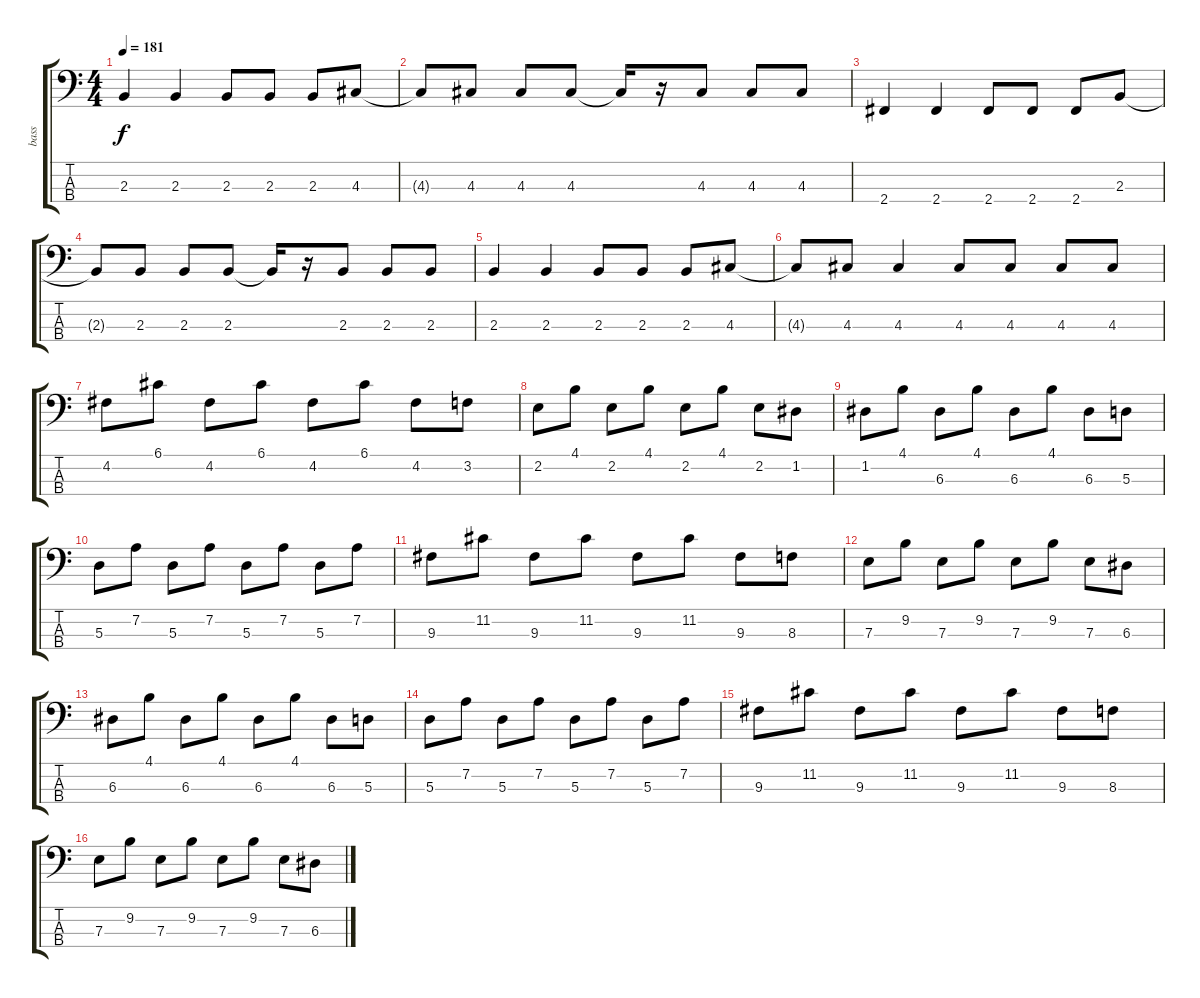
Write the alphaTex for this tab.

\track ("bass" "bass") {instrument electricbasspick}
\staff {score tabs}
\tuning (G2 D2 A1 E1) {hide}
\ts (4 4)
\tempo 181
\clef f4
\ks c
2.3.4{dy f} 2.3.4 2.3.8 2.3.8 2.3.8 4.3.8 |
4.3{t}.8 4.3.8 4.3.8 4.3.8 4.3{t}.16 r.16 4.3.8 4.3.8 4.3.8 |
2.4.4 2.4.4 2.4.8 2.4.8 2.4.8 2.3.8 |
2.3{t}.8 2.3.8 2.3.8 2.3.8 2.3{t}.16 r.16 2.3.8 2.3.8 2.3.8 |
2.3.4 2.3.4 2.3.8 2.3.8 2.3.8 4.3.8 |
4.3{t}.8 4.3.8 4.3.4 4.3.8 4.3.8 4.3.8 4.3.8 |
4.2.8 6.1.8 4.2.8 6.1.8 4.2.8 6.1.8 4.2.8 3.2.8 |
2.2.8 4.1.8 2.2.8 4.1.8 2.2.8 4.1.8 2.2.8 1.2.8 |
1.2.8 4.1.8 6.3.8 4.1.8 6.3.8 4.1.8 6.3.8 5.3.8 |
5.3.8 7.2.8 5.3.8 7.2.8 5.3.8 7.2.8 5.3.8 7.2.8 |
9.3.8 11.2.8 9.3.8 11.2.8 9.3.8 11.2.8 9.3.8 8.3.8 |
7.3.8 9.2.8 7.3.8 9.2.8 7.3.8 9.2.8 7.3.8 6.3.8 |
6.3.8 4.1.8 6.3.8 4.1.8 6.3.8 4.1.8 6.3.8 5.3.8 |
5.3.8 7.2.8 5.3.8 7.2.8 5.3.8 7.2.8 5.3.8 7.2.8 |
9.3.8 11.2.8 9.3.8 11.2.8 9.3.8 11.2.8 9.3.8 8.3.8 |
7.3.8 9.2.8 7.3.8 9.2.8 7.3.8 9.2.8 7.3.8 6.3.8
